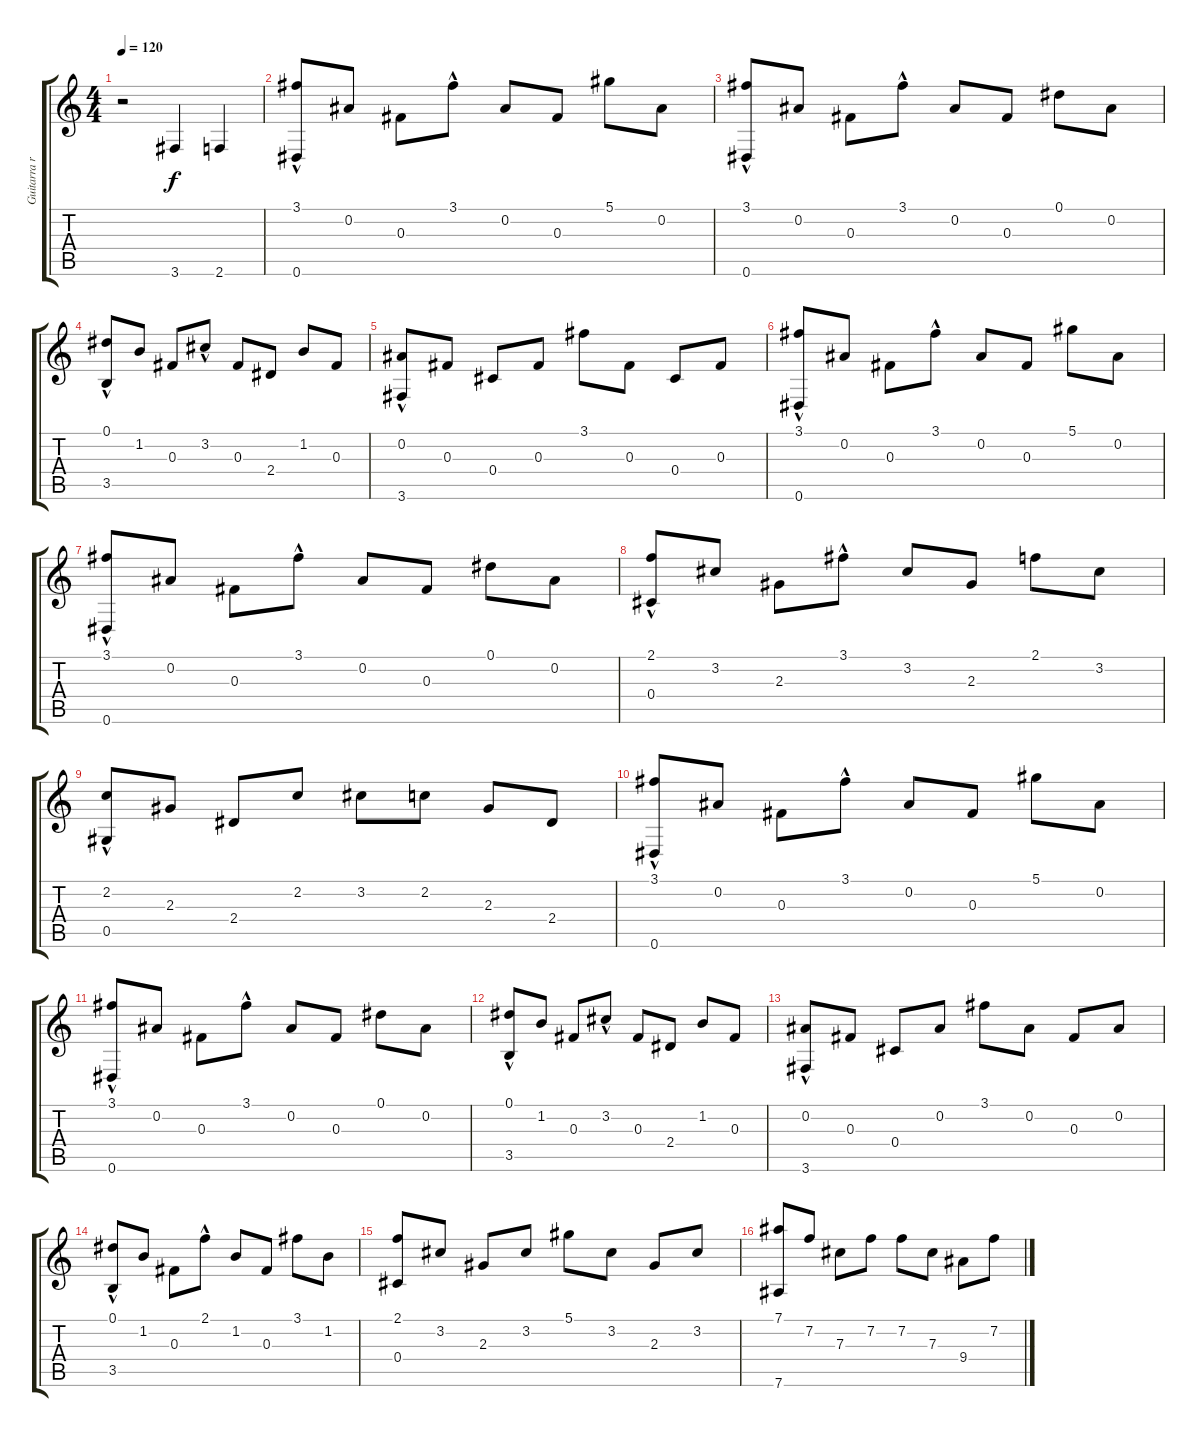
\track ("Guitarra ritmica" "Guitarra r") {instrument acousticguitarsteel}
\staff {score tabs}
\tuning (Eb4 Bb3 Gb3 Db3 Ab2 Eb2) {hide}
\ts (4 4)
\tempo 120
\clef g2
\ks c
r.2{dy f instrument acousticguitarsteel} 3.6.4 2.6.4 |
(3.1{hac} 0.6).8 0.2.8 0.3.8 3.1{hac}.8 0.2.8 0.3.8 5.1.8 0.2.8 |
(3.1{hac} 0.6).8 0.2.8 0.3.8 3.1{hac}.8 0.2.8 0.3.8 0.1.8 0.2.8 |
(0.1{hac} 3.5).8 1.2.8 0.3.8 3.2{hac}.8 0.3.8 2.4.8 1.2.8 0.3.8 |
(0.2{hac} 3.6).8 0.3.8 0.4.8 0.3.8 3.1.8 0.3.8 0.4.8 0.3.8 |
(3.1{hac} 0.6).8 0.2.8 0.3.8 3.1{hac}.8 0.2.8 0.3.8 5.1.8 0.2.8 |
(3.1{hac} 0.6).8 0.2.8 0.3.8 3.1{hac}.8 0.2.8 0.3.8 0.1.8 0.2.8 |
(2.1{hac} 0.4).8 3.2.8 2.3.8 3.1{hac}.8 3.2.8 2.3.8 2.1.8 3.2.8 |
(2.2{hac} 0.5).8 2.3.8 2.4.8 2.2.8 3.2.8 2.2.8 2.3.8 2.4.8 |
(3.1{hac} 0.6).8 0.2.8 0.3.8 3.1{hac}.8 0.2.8 0.3.8 5.1.8 0.2.8 |
(3.1{hac} 0.6).8 0.2.8 0.3.8 3.1{hac}.8 0.2.8 0.3.8 0.1.8 0.2.8 |
(0.1{hac} 3.5).8 1.2.8 0.3.8 3.2{hac}.8 0.3.8 2.4.8 1.2.8 0.3.8 |
(0.2{hac} 3.6).8 0.3.8 0.4.8 0.2.8 3.1.8 0.2.8 0.3.8 0.2.8 |
(0.1{hac} 3.5).8 1.2.8 0.3.8 2.1{hac}.8 1.2.8 0.3.8 3.1.8 1.2.8 |
(2.1 0.4).8 3.2.8 2.3.8 3.2.8 5.1.8 3.2.8 2.3.8 3.2.8 |
(7.1 7.6).8 7.2.8 7.3.8 7.2.8 7.2.8 7.3.8 9.4.8 7.2.8
